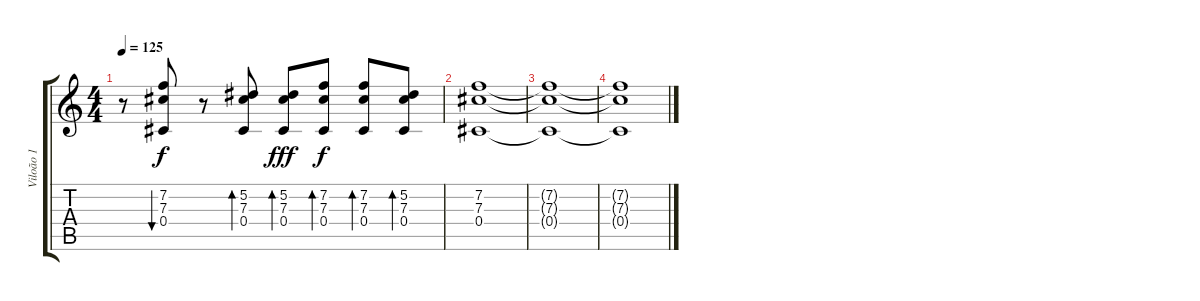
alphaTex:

\track ("Viloão 1" "Viloão 1") {instrument acousticguitarnylon}
\staff {score tabs}
\tuning (Eb4 Bb3 Gb3 Db3 Ab2 Db2) {hide}
\ts (4 4)
\tempo 125
\clef g2
\ks c
r.8{dy f} (7.2 7.3 0.4).8{bu 60} r.8 (5.2 7.3 0.4).8{bd 60} (5.2 7.3 0.4).8{bd 60 dy fff} (7.2 7.3 0.4).8{bd 60 dy f} (7.2 7.3 0.4).8{bd 60} (5.2 7.3 0.4).8{bd 60} |
(7.2 7.3 0.4).1 |
(7.2{t} 7.3{t} 0.4{t}).1 |
(7.2{t} 7.3{t} 0.4{t}).1
